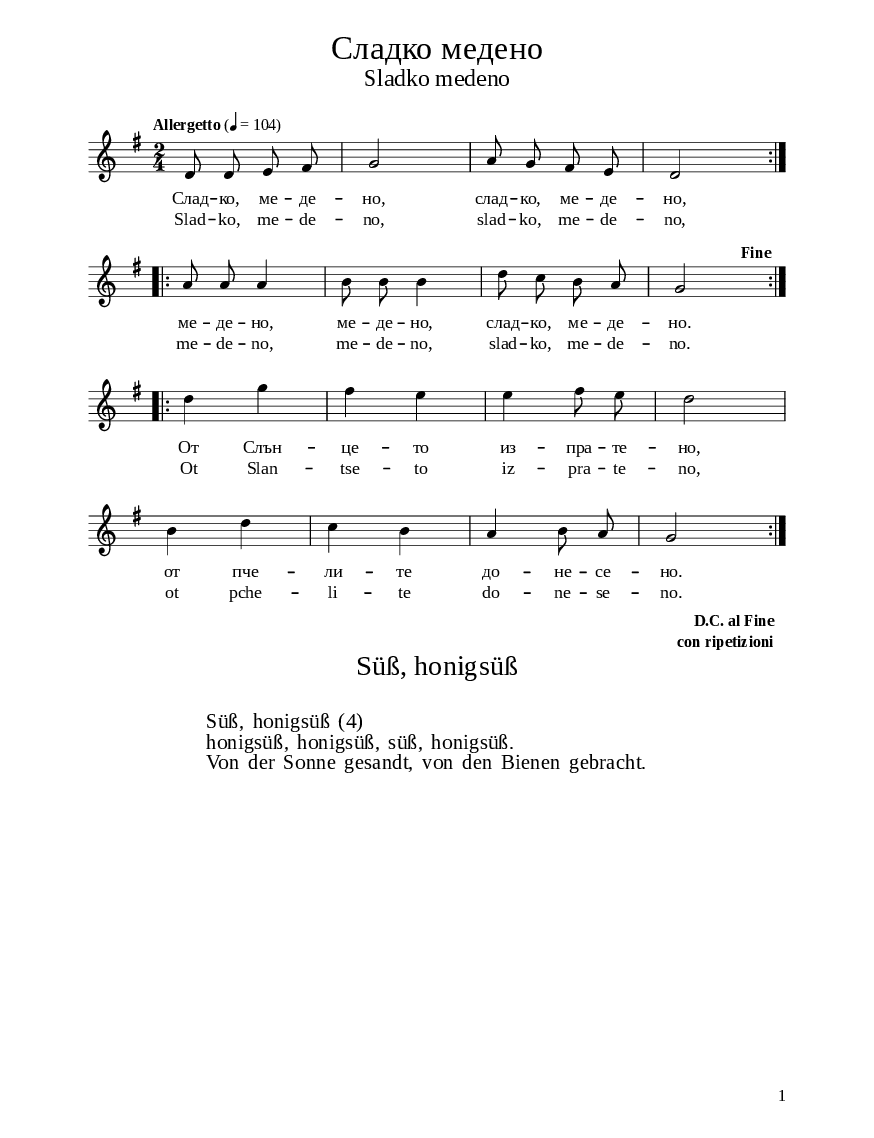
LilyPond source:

\version "2.22.1"

% include paper part and global functions
\include "include/globals.ily"

\bookpart {
  \include "include/bookpart-paper.ily"
  \score {
    \include "include/score-layout.ily"

    \new Voice \absolute {
      \clef treble
      \key g \major
      \time 2/4
      \tempoFunc "Allergetto" 4 "104"
      \autoBeamOff


      \repeat volta 2 {d'8 d' e' fis' |g'2 | a'8 g' fis' e' | d'2 }   \break |

      \repeat volta 2 {  a'8 a' a'4 | b'8 b' b'4 | d''8 c'' b' a' | \tempo "                 Fine" g'2 }  \break |


      \repeat volta 2 {
        d''4 g'' | fis''4 e'' | e''4 fis''8 e'' | d''2 \break |

        b'4 d'' | c''4 b' | a'4 b'8 a' | g'2
      }
    }

    \addlyrics {
      Слад -- ко,
      ме -- де -- но, слад -- ко, ме -- де -- но, ме --
      де -- но, ме -- де -- но, слад -- ко, ме -- де --
      но. От Слън -- це -- то из -- пра -- те -- но,
      от пче -- ли -- те до -- не -- се -- но.
    }

    \addlyrics {
      Slad -- ko, me -- de -- no, slad -- ko, me --
      de -- no, me -- de -- no, me -- de -- no, slad -- ko, me --
      de -- no. Ot Slan -- tse -- to iz -- pra -- te -- no, ot pche --
      li -- te do -- ne -- se -- no.
    }
    \header {
      title = \titleFunc "Сладко медено" "Sladko medeno"
    }

    \midi{}

  } % score
  \markup \dc-two "D.C. al Fine" "con ripetizioni"
  
  % include foreign translation(s) of the song
  \version "2.20.0"

\markup \fill-line { \fontsize #deTitleFontSize "Süß, honigsüß" }
\markup \null
\markup \null
\markup \fontsize #deCoupletFontSize {
  \hspace #10
  \override #`(baseline-skip . ,deCoupletBaselineSkip)

  \column {
     \line { " " }      
  \line { " "Süß, honigsüß (4) }

  \line { " "honigsüß, honigsüß, süß, honigsüß.}

  \line { " "Von der Sonne gesandt, von den Bienen gebracht. }

      
      
       
    }
    
    
}
    


} % bookpart
